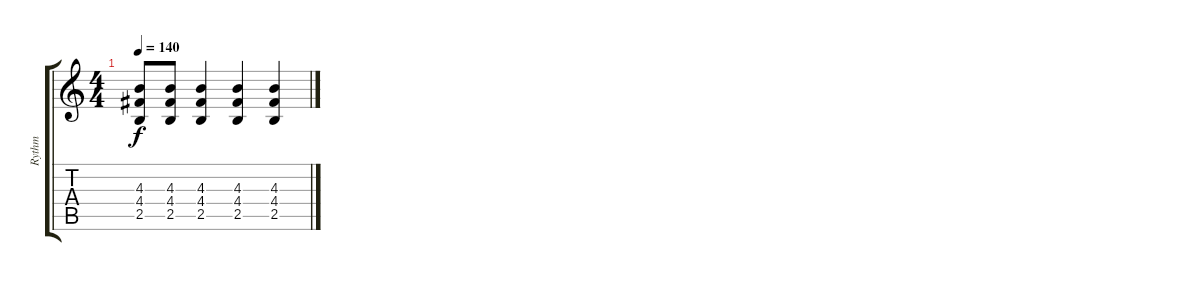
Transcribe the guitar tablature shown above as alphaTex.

\track ("Rythm" "Rythm") {instrument distortionguitar}
\staff {score tabs}
\tuning (E4 B3 G3 D3 A2 E2) {hide}
\ts (4 4)
\tempo 140
\clef g2
\ks c
(4.3{t} 4.4{t} 2.5{t}).8{dy f} (4.3 4.4 2.5).8 (4.3 4.4 2.5).4 (4.3 4.4 2.5).4 (4.3 4.4 2.5).4
